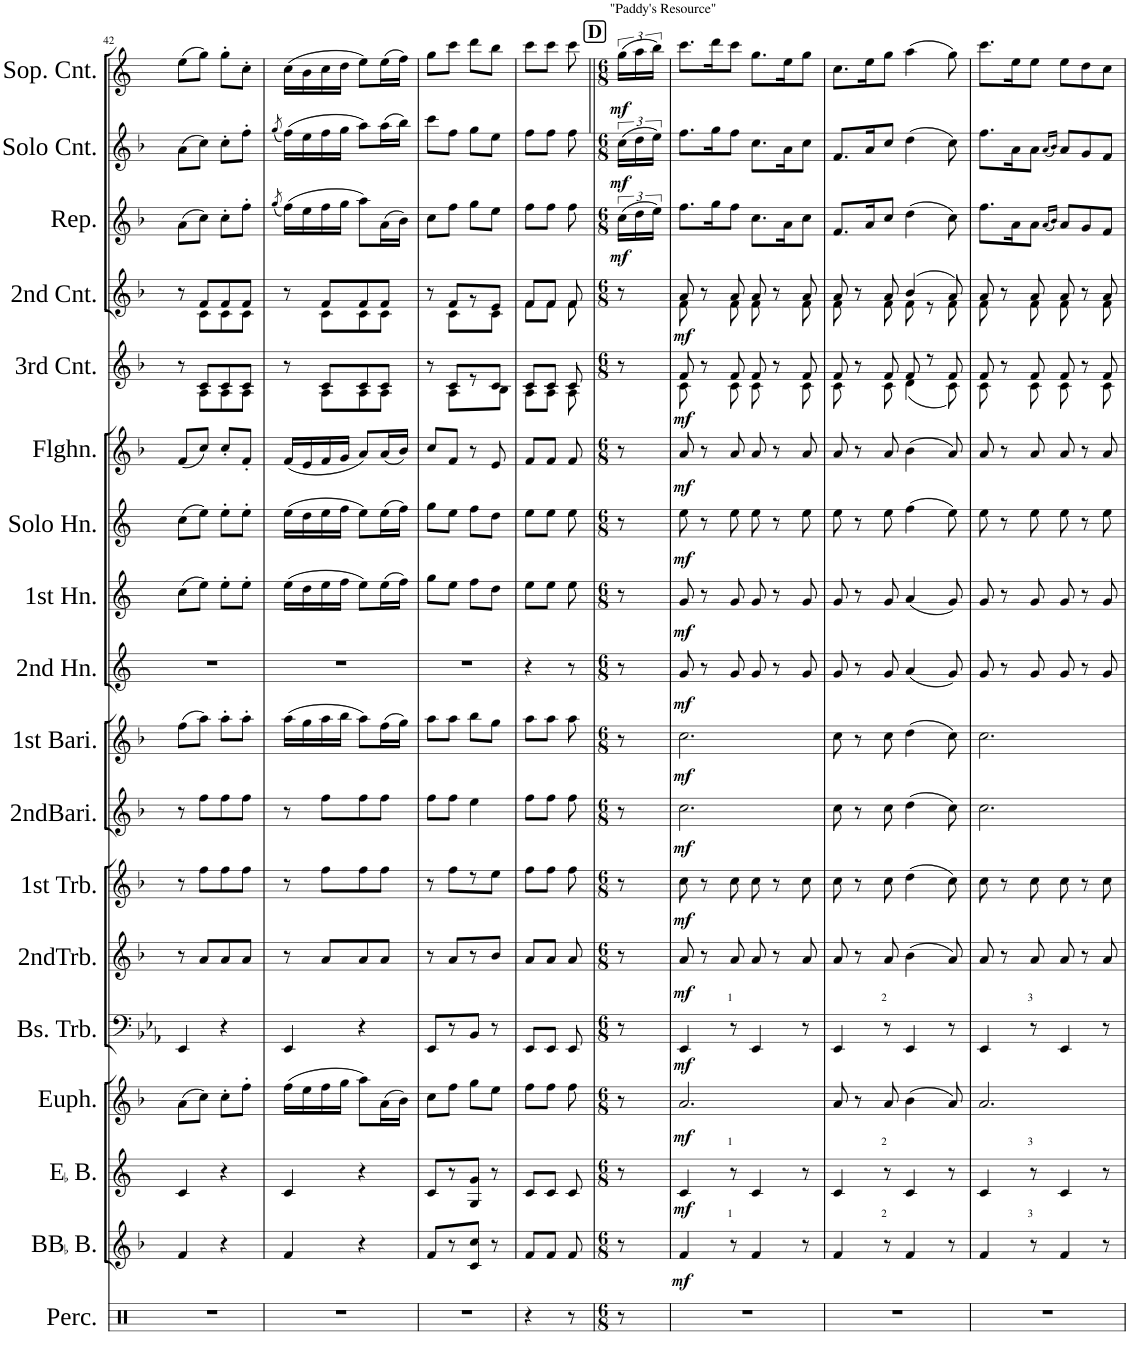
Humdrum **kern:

**kern	**kern	**dynam	**kern	**dynam	**kern	**dynam	**kern	**dynam	**kern	**dynam	**kern	**dynam	**kern	**dynam	**kern	**dynam	**kern	**dynam	**kern	**dynam	**kern	**dynam	**kern	**dynam	**kern	**dynam	**kern	**dynam	**kern	**dynam	**kern	**dynam	**kern	**dynam
*part18	*part17	*part17	*part16	*part16	*part15	*part15	*part14	*part14	*part13	*part13	*part12	*part12	*part11	*part11	*part10	*part10	*part9	*part9	*part8	*part8	*part7	*part7	*part6	*part6	*part5	*part5	*part4	*part4	*part3	*part3	*part2	*part2	*part1	*part1
*staff18	*staff17	*staff17	*staff16	*staff16	*staff15	*staff15	*staff14	*staff14	*staff13	*staff13	*staff12	*staff12	*staff11	*staff11	*staff10	*staff10	*staff9	*staff9	*staff8	*staff8	*staff7	*staff7	*staff6	*staff6	*staff5	*staff5	*staff4	*staff4	*staff3	*staff3	*staff2	*staff2	*staff1	*staff1
*I"Percussion	*I"BBaccidentalFlat Bass	*	*I"EaccidentalFlat Bass	*	*I"Euphonium	*	*I"Bass Trombone	*	*I"2nd Trombone	*	*I"1st Trombone	*	*I"2nd Baritone	*	*I"1st Baritone	*	*I"2nd Horn	*	*I"1st Horn	*	*I"Solo Horn	*	*I"Flugel Horn	*	*I"3rd Cornet	*	*I"2nd Cornet	*	*I"Repiano	*	*I"Solo Cornet	*	*I"Soprano Cornet	*
*I'Perc.	*I'BBaccidentalFlat B.	*	*I'EaccidentalFlat B.	*	*I'Euph.	*	*I'Bs. Trb.	*	*I'2ndTrb.	*	*I'1st Trb.	*	*I'2ndBari.	*	*I'1st Bari.	*	*I'2nd Hn.	*	*I'1st Hn.	*	*I'Solo Hn.	*	*I'Flghn.	*	*I'3rd Cnt.	*	*I'2nd Cnt.	*	*I'Rep.	*	*I'Solo Cnt.	*	*I'Sop. Cnt.	*
!!LO:PB:g=z
*clefX	*clefG2	*	*clefG2	*	*clefG2	*	*clefF4	*	*clefG2	*	*clefG2	*	*clefG2	*	*clefG2	*	*clefG2	*	*clefG2	*	*clefG2	*	*clefG2	*	*clefG2	*	*clefG2	*	*clefG2	*	*clefG2	*	*clefG2	*
*	*Trd15c26	*	*Trd12c21	*	*Trd8c14	*	*	*	*Trd8c14	*	*Trd8c14	*	*Trd8c14	*	*Trd8c14	*	*Trd5c9	*	*Trd5c9	*	*Trd5c9	*	*Trd1c2	*	*Trd1c2	*	*Trd1c2	*	*Trd1c2	*	*Trd1c2	*	*Trd-2c-3	*
*k[]	*k[b-]	*	*k[]	*	*k[b-]	*	*k[b-e-a-]	*	*k[b-]	*	*k[b-]	*	*k[b-]	*	*k[b-]	*	*k[]	*	*k[]	*	*k[]	*	*k[b-]	*	*k[b-]	*	*k[b-]	*	*k[b-]	*	*k[b-]	*	*k[]	*
*M2/4	*M2/4	*	*M2/4	*	*M2/4	*	*M2/4	*	*M2/4	*	*M2/4	*	*M2/4	*	*M2/4	*	*M2/4	*	*M2/4	*	*M2/4	*	*M2/4	*	*M2/4	*	*M2/4	*	*M2/4	*	*M2/4	*	*M2/4	*
=42	=42	=42	=42	=42	=42	=42	=42	=42	=42	=42	=42	=42	=42	=42	=42	=42	=42	=42	=42	=42	=42	=42	=42	=42	=42	=42	=42	=42	=42	=42	=42	=42	=42	=42
*	*	*	*	*	*	*	*	*	*	*	*	*	*	*	*	*	*	*	*	*	*	*	*	*	*^	*	*^	*	*	*	*	*	*	*
2r	4f/	.	4c/	.	(8a\L	.	4EE-/	.	8r	.	8r	.	8r	.	(8ff\L	.	2r	.	(8cc\L	.	(8cc\L	.	(8f/L	.	8r	8ryy	.	8r	8ryy	.	(8a\L	.	(8a\L	.	(8ee\L	.
.	.	.	.	.	8cc\J)	.	.	.	8a/L	.	8ff\L	.	8ff\L	.	8aa\J)	.	.	.	8ee\J)	.	8ee\J)	.	8cc/J)	.	8c/L	8A\L	.	8f/L	8c\L	.	8cc\J)	.	8cc\J)	.	8gg\J)	.
.	4r	.	4r	.	8cc'\L	.	4r	.	8a/	.	8ff\	.	8ff\	.	8aa'\L	.	.	.	8ee'\L	.	8ee'\L	.	8cc'/L	.	8c/	8A\	.	8f/	8c\	.	8cc'\L	.	8cc'\L	.	8gg'\L	.
.	.	.	.	.	8ff'\J	.	.	.	8a/J	.	8ff\J	.	8ff\J	.	8aa'\J	.	.	.	8ee'\J	.	8ee'\J	.	8f'/J	.	8c/J	8A\J	.	8f/J	8c\J	.	8ff'\J	.	8ff'\J	.	8cc'\J	.
=43	=43	=43	=43	=43	=43	=43	=43	=43	=43	=43	=43	=43	=43	=43	=43	=43	=43	=43	=43	=43	=43	=43	=43	=43	=43	=43	=43	=43	=43	=43	=43	=43	=43	=43	=43	=43
.	.	.	.	.	.	.	.	.	.	.	.	.	.	.	.	.	.	.	.	.	.	.	.	.	.	.	.	.	.	.	(8qgg/	.	(8qgg/	.	.	.
2r	4f/	.	4c/	.	(16ff\LL	.	4EE-/	.	8r	.	8r	.	8r	.	(16aa\LL	.	2r	.	(16ee\LL	.	(16ee\LL	.	(16f/LL	.	8r	8ryy	.	8r	8ryy	.	(16ff\LL)	.	(16ff\LL)	.	(16cc\LL	.
.	.	.	.	.	16ee\	.	.	.	.	.	.	.	.	.	16gg\	.	.	.	16dd\	.	16dd\	.	16e/	.	.	.	.	.	.	.	16ee\	.	16ee\	.	16b\	.
.	.	.	.	.	16ff\	.	.	.	8a/L	.	8ff\L	.	8ff\L	.	16aa\	.	.	.	16ee\	.	16ee\	.	16f/	.	8c/L	8A\L	.	8f/L	8c\L	.	16ff\	.	16ff\	.	16cc\	.
.	.	.	.	.	16gg\JJ	.	.	.	.	.	.	.	.	.	16bb-\JJ	.	.	.	16ff\JJ	.	16ff\JJ	.	16g/JJ	.	.	.	.	.	.	.	16gg\JJ	.	16gg\JJ	.	16dd\JJ	.
.	4r	.	4r	.	8aa\L)	.	4r	.	8a/	.	8ff\	.	8ff\	.	8aa\L)	.	.	.	8ee\L)	.	8ee\L)	.	8a/L)	.	8c/	8A\	.	8f/	8c\	.	8aa\L)	.	8aa\L)	.	8ee\L)	.
.	.	.	.	.	(16a\L	.	.	.	8a/J	.	8ff\J	.	8ff\J	.	(16ff\L	.	.	.	(16ee\L	.	(16ee\L	.	(16a/L	.	8c/J	8A\J	.	8f/J	8c\J	.	(16a\L	.	(16aa\L	.	(16ee\L	.
.	.	.	.	.	16b-\JJ)	.	.	.	.	.	.	.	.	.	16gg\JJ)	.	.	.	16ff\JJ)	.	16ff\JJ)	.	16b-/JJ)	.	.	.	.	.	.	.	16b-\JJ)	.	16bb-\JJ)	.	16ff\JJ)	.
=44	=44	=44	=44	=44	=44	=44	=44	=44	=44	=44	=44	=44	=44	=44	=44	=44	=44	=44	=44	=44	=44	=44	=44	=44	=44	=44	=44	=44	=44	=44	=44	=44	=44	=44	=44	=44
*	*^	*	*^	*	*	*	*	*	*	*	*	*	*	*	*	*	*	*	*	*	*	*	*	*	*	*	*	*	*	*	*	*	*	*	*	*
2r	8f/L	8ryy	.	8c/L	8ryy	.	8cc\L	.	8EE-/L	.	8r	.	8r	.	8ff\L	.	8aa\L	.	2r	.	8gg\L	.	8gg\L	.	8cc/L	.	8r	8ryy	.	8r	8ryy	.	8cc\L	.	8ccc\L	.	8gg\L	.
.	8r	8ryy	.	8r	8ryy	.	8ff\J	.	8r	.	8a/L	.	8ff\L	.	8ff\J	.	8aa\J	.	.	.	8ee\J	.	8ee\J	.	8f/J	.	8c/L	8A\L	.	8f/L	8c\L	.	8ff\J	.	8ff\J	.	8ccc\J	.
.	8cc/J	8c/	.	8g/J	8G/	.	8gg\L	.	8BB-/J	.	8r	.	8r	.	4ee\	.	8bb-\L	.	.	.	8ff\L	.	8ff\L	.	8r	.	8r	8ryy	.	8r	8ryy	.	8gg\L	.	8gg\L	.	8ddd\L	.
.	8r	8ryy	.	8r	8ryy	.	8ee\J	.	8r	.	8b-/J	.	8ee\J	.	.	.	8gg\J	.	.	.	8dd\J	.	8dd\J	.	8e/	.	8c/J	8B-\J	.	8e/J	8c\J	.	8ee\J	.	8ee\J	.	8bb\J	.
*	*v	*v	*	*	*	*	*	*	*	*	*	*	*	*	*	*	*	*	*	*	*	*	*	*	*	*	*	*	*	*	*	*	*	*	*	*	*	*
*	*	*	*v	*v	*	*	*	*	*	*	*	*	*	*	*	*	*	*	*	*	*	*	*	*	*	*	*	*	*	*	*	*	*	*	*	*	*
=45	=45	=45	=45	=45	=45	=45	=45	=45	=45	=45	=45	=45	=45	=45	=45	=45	=45	=45	=45	=45	=45	=45	=45	=45	=45	=45	=45	=45	=45	=45	=45	=45	=45	=45	=45	=45
4r	8f/L	.	8c/L	.	8ff\L	.	8EE-/L	.	8a/L	.	8ff\L	.	8ff\L	.	8aa\L	.	4r	.	8ee\L	.	8ee\L	.	8f/L	.	8c/L	8A\L	.	8f/L	8f\L	.	8ff\L	.	8ff\L	.	8ccc\L	.
.	8f/J	.	8c/J	.	8ff\J	.	8EE-/J	.	8a/J	.	8ff\J	.	8ff\J	.	8aa\J	.	.	.	8ee\J	.	8ee\J	.	8f/J	.	8c/J	8A\J	.	8f/J	8f\J	.	8ff\J	.	8ff\J	.	8ccc\J	.
8r	8f/	.	8c/	.	8ff\	.	8EE-/	.	8a/	.	8ff\	.	8ff\	.	8aa\	.	8r	.	8ee\	.	8ee\	.	8f/	.	8c/	8A\	.	8f/	8f\	.	8ff\	.	8ff\	.	8ccc\	.
*	*	*	*	*	*	*	*	*	*	*	*	*	*	*	*	*	*	*	*	*	*	*	*	*	*v	*v	*	*	*	*	*	*	*	*	*	*
*	*	*	*	*	*	*	*	*	*	*	*	*	*	*	*	*	*	*	*	*	*	*	*	*	*	*	*v	*v	*	*	*	*	*	*	*
!!LO:REH:place=s1:a:B:cj:fs=14:t=D
=46||	=46||	=46||	=46||	=46||	=46||	=46||	=46||	=46||	=46||	=46||	=46||	=46||	=46||	=46||	=46||	=46||	=46||	=46||	=46||	=46||	=46||	=46||	=46||	=46||	=46||	=46||	=46||	=46||	=46||	=46||	=46||	=46||	=46||	=46||
*M6/8	*M6/8	*	*M6/8	*	*M6/8	*	*M6/8	*	*M6/8	*	*M6/8	*	*M6/8	*	*M6/8	*	*M6/8	*	*M6/8	*	*M6/8	*	*M6/8	*	*M6/8	*	*M6/8	*	*M6/8	*	*M6/8	*	*M6/8	*
*	*	*	*	*	*	*	*	*	*	*	*	*	*	*	*	*	*	*	*	*	*	*	*	*	*^	*	*^	*	*	*	*	*	*	*
!	!	!	!	!	!	!	!	!	!	!	!	!	!	!	!	!	!	!	!	!	!	!	!	!	!	!	!	!	!	!	!	!	!	!	!LO:TX:a:t="Paddy's Resource"	!
!	!	!	!	!	!	!	!	!	!	!	!	!	!	!	!	!	!	!	!	!	!	!	!	!	!	!	!	!	!	!	!	!LO:DY:b	!	!LO:DY:b	!	!LO:DY:b
*	*	*	*	*	*	*	*	*	*	*	*	*	*	*	*	*	*	*	*	*	*	*	*	*	*v	*v	*	*	*	*	*	*	*	*	*	*
*	*	*	*	*	*	*	*	*	*	*	*	*	*	*	*	*	*	*	*	*	*	*	*	*	*	*	*v	*v	*	*	*	*	*	*	*
8r	8r	.	8r	.	8r	.	8r	.	8r	.	8r	.	8r	.	8r	.	8r	.	8r	.	8r	.	8r	.	8r	.	8r	.	(24cc\LL	mf	(24cc\LL	mf	(24gg\LL	mf
.	.	.	.	.	.	.	.	.	.	.	.	.	.	.	.	.	.	.	.	.	.	.	.	.	.	.	.	.	24dd\	.	24dd\	.	24aa\	.
.	.	.	.	.	.	.	.	.	.	.	.	.	.	.	.	.	.	.	.	.	.	.	.	.	.	.	.	.	24ee\JJ)	.	24ee\JJ)	.	24bb\JJ)	.
=47	=47	=47	=47	=47	=47	=47	=47	=47	=47	=47	=47	=47	=47	=47	=47	=47	=47	=47	=47	=47	=47	=47	=47	=47	=47	=47	=47	=47	=47	=47	=47	=47	=47	=47
*	*	*	*	*	*	*	*	*	*	*	*	*	*	*	*	*	*	*	*	*	*	*	*	*	*^	*	*^	*	*	*	*	*	*	*
!	!	!LO:DY:b	!	!LO:DY:b	!	!LO:DY:b	!	!LO:DY:b	!	!LO:DY:b	!	!LO:DY:b	!	!LO:DY:b	!	!LO:DY:b	!	!LO:DY:b	!	!LO:DY:b	!	!LO:DY:b	!	!LO:DY:b	!	!	!LO:DY:b	!	!	!LO:DY:b	!	!	!	!	!	!
2.r	4f/	mf	4c/	mf	2.a/	mf	4EE-/	mf	8a/	mf	8cc\	mf	2.cc\	mf	2.cc\	mf	8g/	mf	8g/	mf	8ee\	mf	8a/	mf	8f/	8c\	mf	8a/	8f\	mf	8.ff\L	.	8.ff\L	.	8.ccc\L	.
.	.	.	.	.	.	.	.	.	8r	.	8r	.	.	.	.	.	8r	.	8r	.	8r	.	8r	.	8r	8ryy	.	8r	8ryy	.	.	.	.	.	.	.
.	.	.	.	.	.	.	.	.	.	.	.	.	.	.	.	.	.	.	.	.	.	.	.	.	.	.	.	.	.	.	16gg\K	.	16gg\K	.	16ddd\K	.
!	!	!	!	!	!	!	!LO:TX:a:t=1	!	!	!	!	!	!	!	!	!	!	!	!	!	!	!	!	!	!	!	!	!	!	!	!	!	!	!	!	!
!	!	!	!LO:TX:a:t=1	!	!	!	!	!	!	!	!	!	!	!	!	!	!	!	!	!	!	!	!	!	!	!	!	!	!	!	!	!	!	!	!	!
!	!LO:TX:a:t=1	!	!	!	!	!	!	!	!	!	!	!	!	!	!	!	!	!	!	!	!	!	!	!	!	!	!	!	!	!	!	!	!	!	!	!
.	8r	.	8r	.	.	.	8r	.	8a/	.	8cc\	.	.	.	.	.	8g/	.	8g/	.	8ee\	.	8a/	.	8f/	8c\	.	8a/	8f\	.	8ff\J	.	8ff\J	.	8ccc\J	.
.	4f/	.	4c/	.	.	.	4EE-/	.	8a/	.	8cc\	.	.	.	.	.	8g/	.	8g/	.	8ee\	.	8a/	.	8f/	8c\	.	8a/	8f\	.	8.cc\L	.	8.cc\L	.	8.gg\L	.
.	.	.	.	.	.	.	.	.	8r	.	8r	.	.	.	.	.	8r	.	8r	.	8r	.	8r	.	8r	8ryy	.	8r	8ryy	.	.	.	.	.	.	.
.	.	.	.	.	.	.	.	.	.	.	.	.	.	.	.	.	.	.	.	.	.	.	.	.	.	.	.	.	.	.	16a\K	.	16a\K	.	16ee\K	.
.	8r	.	8r	.	.	.	8r	.	8a/	.	8cc\	.	.	.	.	.	8g/	.	8g/	.	8ee\	.	8a/	.	8f/	8c\	.	8a/	8f\	.	8cc\J	.	8cc\J	.	8gg\J	.
=48	=48	=48	=48	=48	=48	=48	=48	=48	=48	=48	=48	=48	=48	=48	=48	=48	=48	=48	=48	=48	=48	=48	=48	=48	=48	=48	=48	=48	=48	=48	=48	=48	=48	=48	=48	=48
2.r	4f/	.	4c/	.	8a/	.	4EE-/	.	8a/	.	8cc\	.	8cc\	.	8cc\	.	8g/	.	8g/	.	8ee\	.	8a/	.	8f/	8c\	.	8a/	8f\	.	8.f/L	.	8.f/L	.	8.cc\L	.
.	.	.	.	.	8r	.	.	.	8r	.	8r	.	8r	.	8r	.	8r	.	8r	.	8r	.	8r	.	8r	8ryy	.	8r	8ryy	.	.	.	.	.	.	.
.	.	.	.	.	.	.	.	.	.	.	.	.	.	.	.	.	.	.	.	.	.	.	.	.	.	.	.	.	.	.	16a/K	.	16a/K	.	16ee\K	.
!	!	!	!	!	!	!	!LO:TX:a:t=2	!	!	!	!	!	!	!	!	!	!	!	!	!	!	!	!	!	!	!	!	!	!	!	!	!	!	!	!	!
!	!	!	!LO:TX:a:t=2	!	!	!	!	!	!	!	!	!	!	!	!	!	!	!	!	!	!	!	!	!	!	!	!	!	!	!	!	!	!	!	!	!
!	!LO:TX:a:t=2	!	!	!	!	!	!	!	!	!	!	!	!	!	!	!	!	!	!	!	!	!	!	!	!	!	!	!	!	!	!	!	!	!	!	!
.	8r	.	8r	.	8a/	.	8r	.	8a/	.	8cc\	.	8cc\	.	8cc\	.	8g/	.	8g/	.	8ee\	.	8a/	.	8f/	8c\	.	8a/	8f\	.	8cc/J	.	8cc/J	.	8gg\J	.
.	4f/	.	4c/	.	(4b-\	.	4EE-/	.	(4b-\	.	(4dd\	.	(4dd\	.	(4dd\	.	(4a/	.	(4a/	.	(4ff\	.	(4b-\	.	8f/	(4d\	.	(4b-/	8f\	.	(4dd\	.	(4dd\	.	(4aa\	.
.	.	.	.	.	.	.	.	.	.	.	.	.	.	.	.	.	.	.	.	.	.	.	.	.	8r	.	.	.	8r	.	.	.	.	.	.	.
.	8r	.	8r	.	8a/)	.	8r	.	8a/)	.	8cc\)	.	8cc\)	.	8cc\)	.	8g/)	.	8g/)	.	8ee\)	.	8a/)	.	8f/	8c\)	.	8a/)	8f\	.	8cc\)	.	8cc\)	.	8gg\)	.
=49	=49	=49	=49	=49	=49	=49	=49	=49	=49	=49	=49	=49	=49	=49	=49	=49	=49	=49	=49	=49	=49	=49	=49	=49	=49	=49	=49	=49	=49	=49	=49	=49	=49	=49	=49	=49
2.r	4f/	.	4c/	.	2.a/	.	4EE-/	.	8a/	.	8cc\	.	2.cc\	.	2.cc\	.	8g/	.	8g/	.	8ee\	.	8a/	.	8f/	8c\	.	8a/	8f\	.	8.ff\L	.	8.ff\L	.	8.ccc\L	.
.	.	.	.	.	.	.	.	.	8r	.	8r	.	.	.	.	.	8r	.	8r	.	8r	.	8r	.	8r	8ryy	.	8r	8ryy	.	.	.	.	.	.	.
.	.	.	.	.	.	.	.	.	.	.	.	.	.	.	.	.	.	.	.	.	.	.	.	.	.	.	.	.	.	.	16a\K	.	16a\K	.	16ee\K	.
!	!	!	!	!	!	!	!LO:TX:a:t=3	!	!	!	!	!	!	!	!	!	!	!	!	!	!	!	!	!	!	!	!	!	!	!	!	!	!	!	!	!
!	!	!	!LO:TX:a:t=3	!	!	!	!	!	!	!	!	!	!	!	!	!	!	!	!	!	!	!	!	!	!	!	!	!	!	!	!	!	!	!	!	!
!	!LO:TX:a:t=3	!	!	!	!	!	!	!	!	!	!	!	!	!	!	!	!	!	!	!	!	!	!	!	!	!	!	!	!	!	!	!	!	!	!	!
.	8r	.	8r	.	.	.	8r	.	8a/	.	8cc\	.	.	.	.	.	8g/	.	8g/	.	8ee\	.	8a/	.	8f/	8c\	.	8a/	8f\	.	8a\J	.	8a\J	.	8ee\J	.
.	.	.	.	.	.	.	.	.	.	.	.	.	.	.	.	.	.	.	.	.	.	.	.	.	.	.	.	.	.	.	(16qa/LL	.	(16qa/LL	.	.	.
.	.	.	.	.	.	.	.	.	.	.	.	.	.	.	.	.	.	.	.	.	.	.	.	.	.	.	.	.	.	.	16qb-/JJ)	.	16qb-/JJ)	.	.	.
.	4f/	.	4c/	.	.	.	4EE-/	.	8a/	.	8cc\	.	.	.	.	.	8g/	.	8g/	.	8ee\	.	8a/	.	8f/	8c\	.	8a/	8f\	.	8a/L	.	8a/L	.	8ee\L	.
.	.	.	.	.	.	.	.	.	8r	.	8r	.	.	.	.	.	8r	.	8r	.	8r	.	8r	.	8r	8ryy	.	8r	8ryy	.	8g/	.	8g/	.	8dd\	.
.	8r	.	8r	.	.	.	8r	.	8a/	.	8cc\	.	.	.	.	.	8g/	.	8g/	.	8ee\	.	8a/	.	8f/	8c\	.	8a/	8f\	.	8f/J	.	8f/J	.	8cc\J	.
*	*	*	*	*	*	*	*	*	*	*	*	*	*	*	*	*	*	*	*	*	*	*	*	*	*v	*v	*	*	*	*	*	*	*	*	*	*
*	*	*	*	*	*	*	*	*	*	*	*	*	*	*	*	*	*	*	*	*	*	*	*	*	*	*	*v	*v	*	*	*	*	*	*	*
=	=	=	=	=	=	=	=	=	=	=	=	=	=	=	=	=	=	=	=	=	=	=	=	=	=	=	=	=	=	=	=	=	=	=
*-	*-	*-	*-	*-	*-	*-	*-	*-	*-	*-	*-	*-	*-	*-	*-	*-	*-	*-	*-	*-	*-	*-	*-	*-	*-	*-	*-	*-	*-	*-	*-	*-	*-	*-
